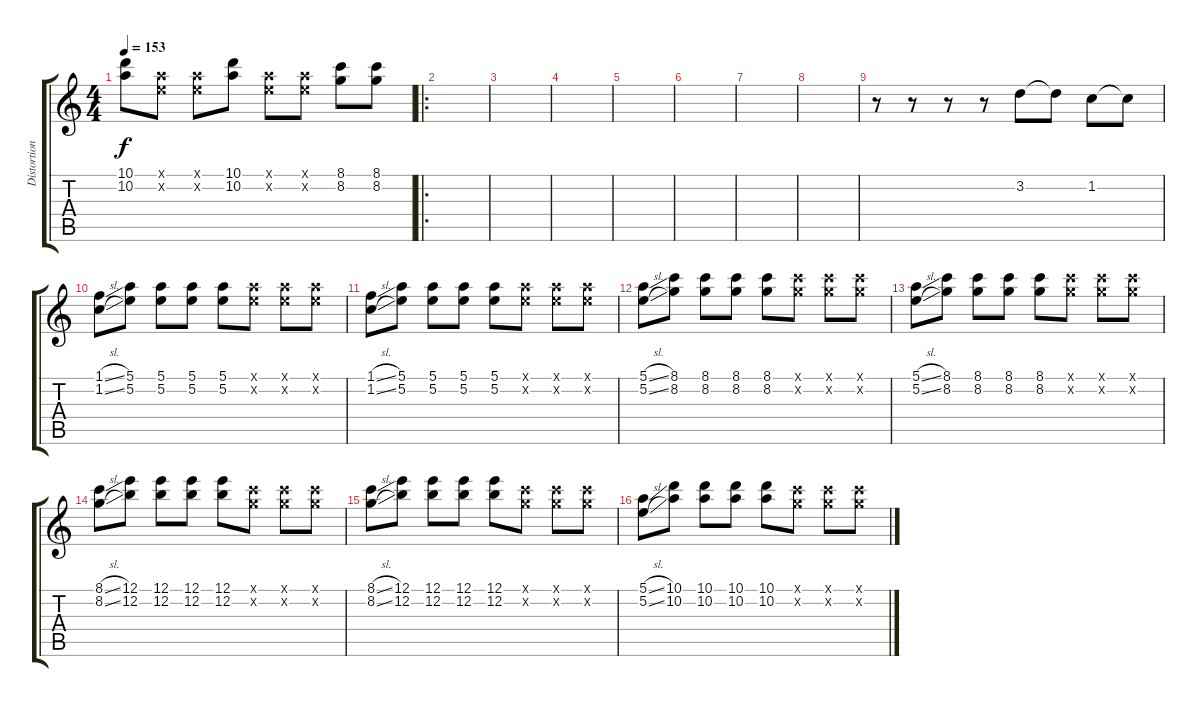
\track ("Distortion" "Distortion") {instrument distortionguitar}
\staff {score tabs}
\tuning (E4 B3 G3 D3 A2 D2) {hide}
\ts (4 4)
\tempo 153
\clef g2
\ks c
(10.1 10.2).8{dy f} (5.1{x} 5.2{x}).8 (5.1{x} 5.2{x}).8 (10.1 10.2).8 (5.1{x} 5.2{x}).8 (5.1{x} 5.2{x}).8 (8.1 8.2).8 (8.1 8.2).8 |
\ro
|
|
|
|
|
|
|
r.8 r.8 r.8 r.8 3.2.8 3.2{t}.8 1.2.8 1.2{t}.8 |
(1.1{sl} 1.2{sl}).8 (5.1 5.2).8 (5.1 5.2).8 (5.1 5.2).8 (5.1 5.2).8 (5.1{x} 5.2{x}).8 (5.1{x} 5.2{x}).8 (5.1{x} 5.2{x}).8 |
(1.1{sl} 1.2{sl}).8 (5.1 5.2).8 (5.1 5.2).8 (5.1 5.2).8 (5.1 5.2).8 (5.1{x} 5.2{x}).8 (5.1{x} 5.2{x}).8 (5.1{x} 5.2{x}).8 |
(5.1{sl} 5.2{sl}).8 (8.1 8.2).8 (8.1 8.2).8 (8.1 8.2).8 (8.1 8.2).8 (8.1{x} 8.2{x}).8 (8.1{x} 8.2{x}).8 (8.1{x} 8.2{x}).8 |
(5.1{sl} 5.2{sl}).8 (8.1 8.2).8 (8.1 8.2).8 (8.1 8.2).8 (8.1 8.2).8 (8.1{x} 8.2{x}).8 (8.1{x} 8.2{x}).8 (8.1{x} 8.2{x}).8 |
(8.1{sl} 8.2{sl}).8 (12.1 12.2).8 (12.1 12.2).8 (12.1 12.2).8 (12.1 12.2).8 (8.1{x} 8.2{x}).8 (8.1{x} 8.2{x}).8 (8.1{x} 8.2{x}).8 |
(8.1{sl} 8.2{sl}).8 (12.1 12.2).8 (12.1 12.2).8 (12.1 12.2).8 (12.1 12.2).8 (8.1{x} 8.2{x}).8 (8.1{x} 8.2{x}).8 (8.1{x} 8.2{x}).8 |
(5.1{sl} 5.2{sl}).8 (10.1 10.2).8 (10.1 10.2).8 (10.1 10.2).8 (10.1 10.2).8 (8.1{x} 8.2{x}).8 (8.1{x} 8.2{x}).8 (8.1{x} 8.2{x}).8
